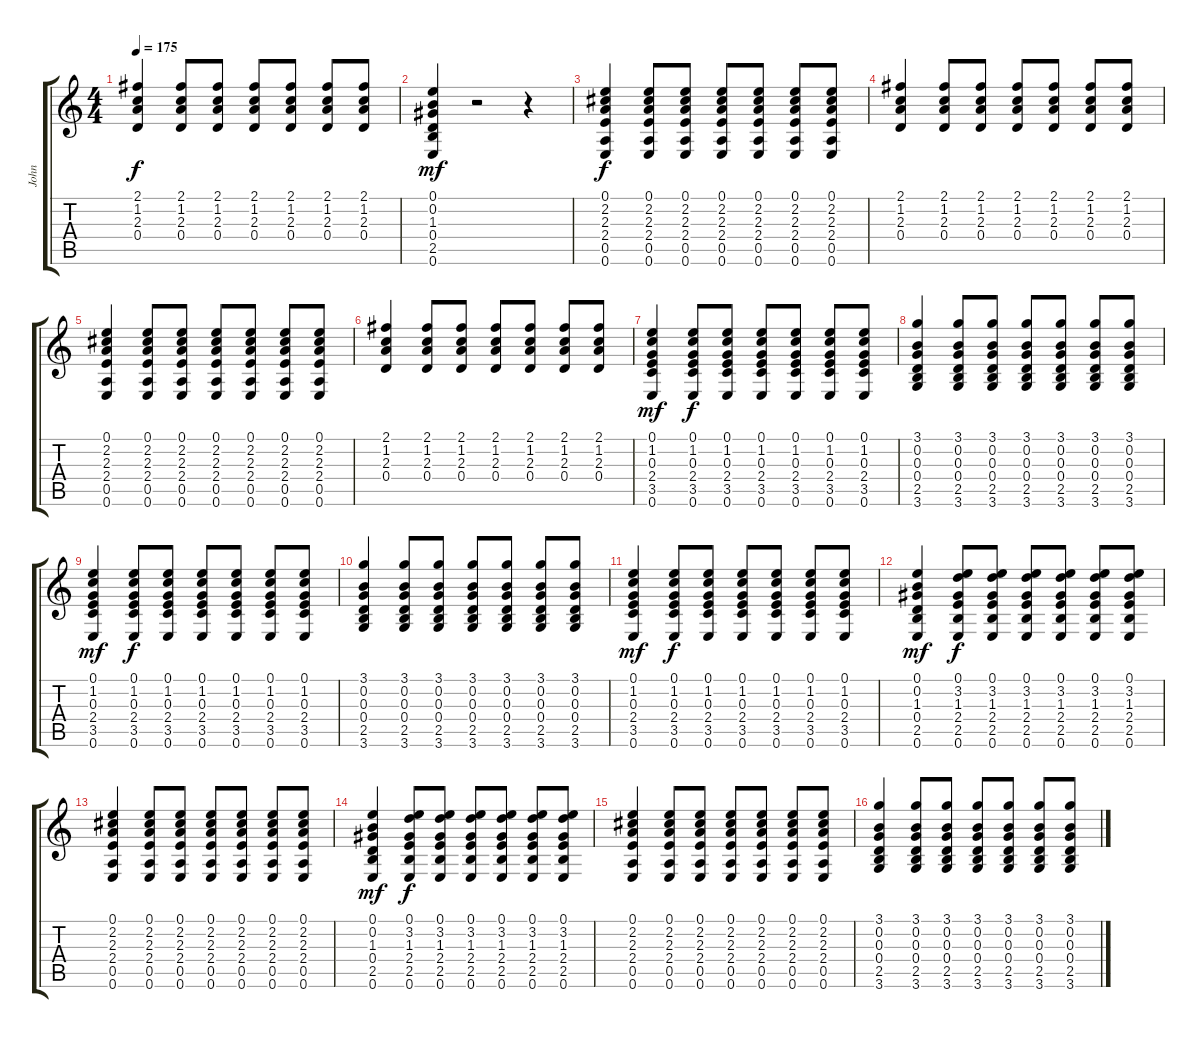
\track ("John" "John") {instrument acousticguitarnylon}
\staff {score tabs}
\tuning (E4 B3 G3 D3 A2 E2) {hide}
\ts (4 4)
\tempo 175
\clef g2
\ks c
(2.1 1.2 2.3 0.4).4{dy f} (2.1 1.2 2.3 0.4).8 (2.1 1.2 2.3 0.4).8 (2.1 1.2 2.3 0.4).8 (2.1 1.2 2.3 0.4).8 (2.1 1.2 2.3 0.4).8 (2.1 1.2 2.3 0.4).8 |
(0.1 0.2 1.3 0.4 2.5 0.6).4{dy mf} r.2 r.4 |
(0.1 2.2 2.3 2.4 0.5 0.6).4{dy f} (0.1 2.2 2.3 2.4 0.5 0.6).8 (0.1 2.2 2.3 2.4 0.5 0.6).8 (0.1 2.2 2.3 2.4 0.5 0.6).8 (0.1 2.2 2.3 2.4 0.5 0.6).8 (0.1 2.2 2.3 2.4 0.5 0.6).8 (0.1 2.2 2.3 2.4 0.5 0.6).8 |
(2.1 1.2 2.3 0.4).4 (2.1 1.2 2.3 0.4).8 (2.1 1.2 2.3 0.4).8 (2.1 1.2 2.3 0.4).8 (2.1 1.2 2.3 0.4).8 (2.1 1.2 2.3 0.4).8 (2.1 1.2 2.3 0.4).8 |
(0.1 2.2 2.3 2.4 0.5 0.6).4 (0.1 2.2 2.3 2.4 0.5 0.6).8 (0.1 2.2 2.3 2.4 0.5 0.6).8 (0.1 2.2 2.3 2.4 0.5 0.6).8 (0.1 2.2 2.3 2.4 0.5 0.6).8 (0.1 2.2 2.3 2.4 0.5 0.6).8 (0.1 2.2 2.3 2.4 0.5 0.6).8 |
(2.1 1.2 2.3 0.4).4 (2.1 1.2 2.3 0.4).8 (2.1 1.2 2.3 0.4).8 (2.1 1.2 2.3 0.4).8 (2.1 1.2 2.3 0.4).8 (2.1 1.2 2.3 0.4).8 (2.1 1.2 2.3 0.4).8 |
(0.1 1.2 0.3 2.4 3.5 0.6).4{dy mf} (0.1 1.2 0.3 2.4 3.5 0.6).8{dy f} (0.1 1.2 0.3 2.4 3.5 0.6).8 (0.1 1.2 0.3 2.4 3.5 0.6).8 (0.1 1.2 0.3 2.4 3.5 0.6).8 (0.1 1.2 0.3 2.4 3.5 0.6).8 (0.1 1.2 0.3 2.4 3.5 0.6).8 |
(3.1 0.2 0.3 0.4 2.5 3.6).4 (3.1 0.2 0.3 0.4 2.5 3.6).8 (3.1 0.2 0.3 0.4 2.5 3.6).8 (3.1 0.2 0.3 0.4 2.5 3.6).8 (3.1 0.2 0.3 0.4 2.5 3.6).8 (3.1 0.2 0.3 0.4 2.5 3.6).8 (3.1 0.2 0.3 0.4 2.5 3.6).8 |
(0.1 1.2 0.3 2.4 3.5 0.6).4{dy mf} (0.1 1.2 0.3 2.4 3.5 0.6).8{dy f} (0.1 1.2 0.3 2.4 3.5 0.6).8 (0.1 1.2 0.3 2.4 3.5 0.6).8 (0.1 1.2 0.3 2.4 3.5 0.6).8 (0.1 1.2 0.3 2.4 3.5 0.6).8 (0.1 1.2 0.3 2.4 3.5 0.6).8 |
(3.1 0.2 0.3 0.4 2.5 3.6).4 (3.1 0.2 0.3 0.4 2.5 3.6).8 (3.1 0.2 0.3 0.4 2.5 3.6).8 (3.1 0.2 0.3 0.4 2.5 3.6).8 (3.1 0.2 0.3 0.4 2.5 3.6).8 (3.1 0.2 0.3 0.4 2.5 3.6).8 (3.1 0.2 0.3 0.4 2.5 3.6).8 |
(0.1 1.2 0.3 2.4 3.5 0.6).4{dy mf} (0.1 1.2 0.3 2.4 3.5 0.6).8{dy f} (0.1 1.2 0.3 2.4 3.5 0.6).8 (0.1 1.2 0.3 2.4 3.5 0.6).8 (0.1 1.2 0.3 2.4 3.5 0.6).8 (0.1 1.2 0.3 2.4 3.5 0.6).8 (0.1 1.2 0.3 2.4 3.5 0.6).8 |
(0.1 0.2 1.3 0.4 2.5 0.6).4{dy mf} (0.1 3.2 1.3 2.4 2.5 0.6).8{dy f} (0.1 3.2 1.3 2.4 2.5 0.6).8 (0.1 3.2 1.3 2.4 2.5 0.6).8 (0.1 3.2 1.3 2.4 2.5 0.6).8 (0.1 3.2 1.3 2.4 2.5 0.6).8 (0.1 3.2 1.3 2.4 2.5 0.6).8 |
(0.1 2.2 2.3 2.4 0.5 0.6).4 (0.1 2.2 2.3 2.4 0.5 0.6).8 (0.1 2.2 2.3 2.4 0.5 0.6).8 (0.1 2.2 2.3 2.4 0.5 0.6).8 (0.1 2.2 2.3 2.4 0.5 0.6).8 (0.1 2.2 2.3 2.4 0.5 0.6).8 (0.1 2.2 2.3 2.4 0.5 0.6).8 |
(0.1 0.2 1.3 0.4 2.5 0.6).4{dy mf} (0.1 3.2 1.3 2.4 2.5 0.6).8{dy f} (0.1 3.2 1.3 2.4 2.5 0.6).8 (0.1 3.2 1.3 2.4 2.5 0.6).8 (0.1 3.2 1.3 2.4 2.5 0.6).8 (0.1 3.2 1.3 2.4 2.5 0.6).8 (0.1 3.2 1.3 2.4 2.5 0.6).8 |
(0.1 2.2 2.3 2.4 0.5 0.6).4 (0.1 2.2 2.3 2.4 0.5 0.6).8 (0.1 2.2 2.3 2.4 0.5 0.6).8 (0.1 2.2 2.3 2.4 0.5 0.6).8 (0.1 2.2 2.3 2.4 0.5 0.6).8 (0.1 2.2 2.3 2.4 0.5 0.6).8 (0.1 2.2 2.3 2.4 0.5 0.6).8 |
(3.1 0.2 0.3 0.4 2.5 3.6).4 (3.1 0.2 0.3 0.4 2.5 3.6).8 (3.1 0.2 0.3 0.4 2.5 3.6).8 (3.1 0.2 0.3 0.4 2.5 3.6).8 (3.1 0.2 0.3 0.4 2.5 3.6).8 (3.1 0.2 0.3 0.4 2.5 3.6).8 (3.1 0.2 0.3 0.4 2.5 3.6).8
